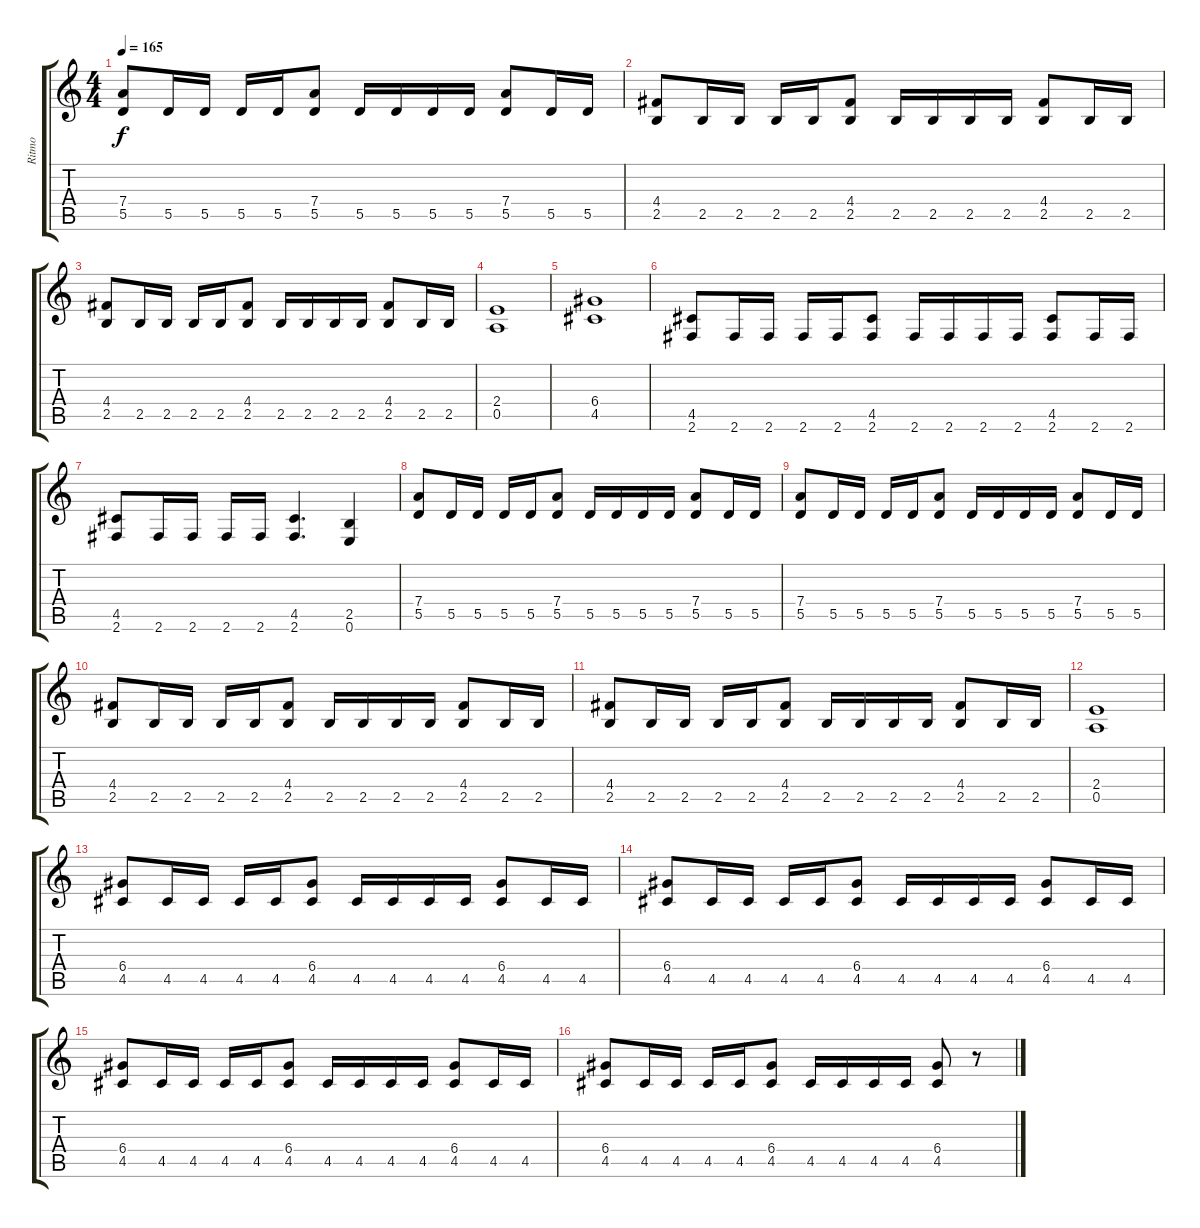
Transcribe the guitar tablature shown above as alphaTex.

\track ("Ritmo" "Ritmo") {instrument electricguitarclean}
\staff {score tabs}
\tuning (E4 B3 G3 D3 A2 E2) {hide}
\ts (4 4)
\tempo 165
\clef g2
\ks c
(7.4 5.5).8{dy f} 5.5.16 5.5.16 5.5.16 5.5.16 (7.4 5.5).8 5.5.16 5.5.16 5.5.16 5.5.16 (7.4 5.5).8 5.5.16 5.5.16 |
(4.4 2.5).8 2.5.16 2.5.16 2.5.16 2.5.16 (4.4 2.5).8 2.5.16 2.5.16 2.5.16 2.5.16 (4.4 2.5).8 2.5.16 2.5.16 |
(4.4 2.5).8 2.5.16 2.5.16 2.5.16 2.5.16 (4.4 2.5).8 2.5.16 2.5.16 2.5.16 2.5.16 (4.4 2.5).8 2.5.16 2.5.16 |
(2.4 0.5).1 |
(6.4 4.5).1 |
(4.5 2.6).8 2.6.16 2.6.16 2.6.16 2.6.16 (4.5 2.6).8 2.6.16 2.6.16 2.6.16 2.6.16 (4.5 2.6).8 2.6.16 2.6.16 |
(4.5 2.6).8 2.6.16 2.6.16 2.6.16 2.6.16 (4.5 2.6).4{d} (2.5 0.6).4 |
(7.4 5.5).8 5.5.16 5.5.16 5.5.16 5.5.16 (7.4 5.5).8 5.5.16 5.5.16 5.5.16 5.5.16 (7.4 5.5).8 5.5.16 5.5.16 |
(7.4 5.5).8 5.5.16 5.5.16 5.5.16 5.5.16 (7.4 5.5).8 5.5.16 5.5.16 5.5.16 5.5.16 (7.4 5.5).8 5.5.16 5.5.16 |
(4.4 2.5).8 2.5.16 2.5.16 2.5.16 2.5.16 (4.4 2.5).8 2.5.16 2.5.16 2.5.16 2.5.16 (4.4 2.5).8 2.5.16 2.5.16 |
(4.4 2.5).8 2.5.16 2.5.16 2.5.16 2.5.16 (4.4 2.5).8 2.5.16 2.5.16 2.5.16 2.5.16 (4.4 2.5).8 2.5.16 2.5.16 |
(2.4 0.5).1 |
(6.4 4.5).8 4.5.16 4.5.16 4.5.16 4.5.16 (6.4 4.5).8 4.5.16 4.5.16 4.5.16 4.5.16 (6.4 4.5).8 4.5.16 4.5.16 |
(6.4 4.5).8 4.5.16 4.5.16 4.5.16 4.5.16 (6.4 4.5).8 4.5.16 4.5.16 4.5.16 4.5.16 (6.4 4.5).8 4.5.16 4.5.16 |
(6.4 4.5).8 4.5.16 4.5.16 4.5.16 4.5.16 (6.4 4.5).8 4.5.16 4.5.16 4.5.16 4.5.16 (6.4 4.5).8 4.5.16 4.5.16 |
(6.4 4.5).8 4.5.16 4.5.16 4.5.16 4.5.16 (6.4 4.5).8 4.5.16 4.5.16 4.5.16 4.5.16 (6.4 4.5).8 r.8
